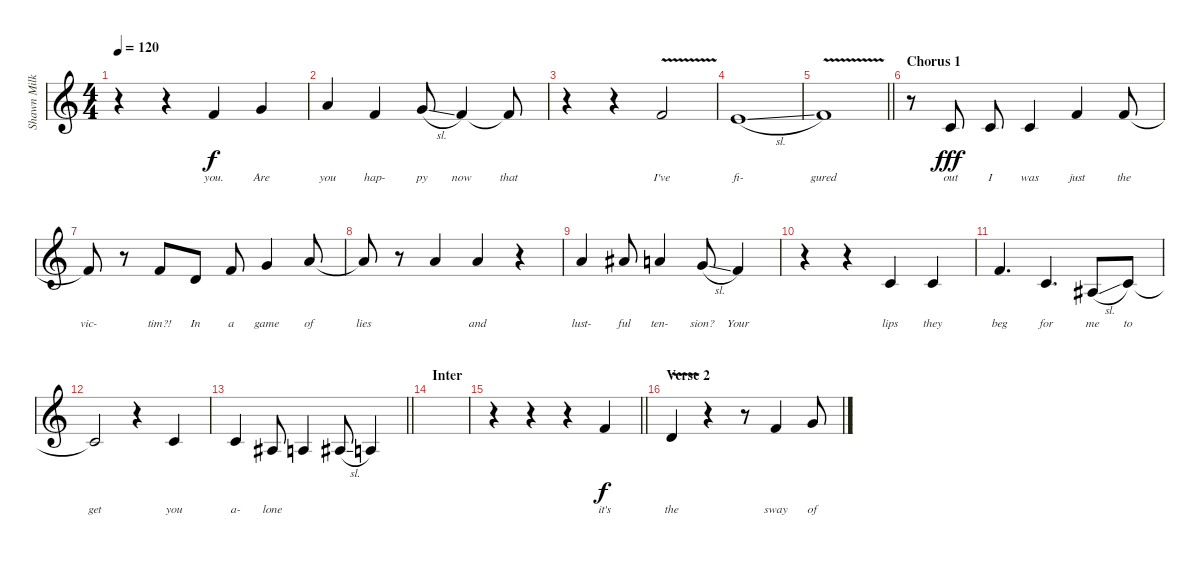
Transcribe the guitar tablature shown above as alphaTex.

\track ("Shawn Milke [Vocals]" "Shawn Milk") {instrument clarinet}
\staff {score}
\tuning (E4 B3 G3 D3 A2 E2) {hide}
\ts (4 4)
\tempo 120
\clef g2
\ks c
r.4{dy f} r.4 1.1.4{lyrics (0 "you.") lyrics (1 "") lyrics (2 "") lyrics (3 "") lyrics (4 "")} 3.1.4{lyrics (0 "Are") lyrics (1 "") lyrics (2 "") lyrics (3 "") lyrics (4 "")} |
5.1.4{lyrics (0 "you") lyrics (1 "") lyrics (2 "") lyrics (3 "") lyrics (4 "")} 1.1.4{lyrics (0 "hap-") lyrics (1 "") lyrics (2 "") lyrics (3 "") lyrics (4 "")} 3.1{sl}.8{lyrics (0 "py") lyrics (1 "") lyrics (2 "") lyrics (3 "") lyrics (4 "")} 1.1.4{lyrics (0 "now") lyrics (1 "") lyrics (2 "") lyrics (3 "") lyrics (4 "")} 1.1{t}.8{lyrics (0 "that") lyrics (1 "") lyrics (2 "") lyrics (3 "") lyrics (4 "")} |
r.4 r.4 1.1{v}.2{lyrics (0 "I've") lyrics (1 "") lyrics (2 "") lyrics (3 "") lyrics (4 "")} |
0.1{sl}.1{lyrics (0 "fi-") lyrics (1 "") lyrics (2 "") lyrics (3 "") lyrics (4 "")} |
\barLineRight lightlight
1.1{v}.1{lyrics (0 "gured") lyrics (1 "") lyrics (2 "") lyrics (3 "") lyrics (4 "")} |
\section ("" "Chorus 1")
r.8 1.2.8{lyrics (0 "out") lyrics (1 "") lyrics (2 "") lyrics (3 "") lyrics (4 "") dy fff} 1.2.8{lyrics (0 "I") lyrics (1 "") lyrics (2 "") lyrics (3 "") lyrics (4 "")} 1.2.4{lyrics (0 "was") lyrics (1 "") lyrics (2 "") lyrics (3 "") lyrics (4 "")} 1.1.4{lyrics (0 "just") lyrics (1 "") lyrics (2 "") lyrics (3 "") lyrics (4 "")} 1.1.8{lyrics (0 "the") lyrics (1 "") lyrics (2 "") lyrics (3 "") lyrics (4 "")} |
1.1{t}.8{lyrics (0 "vic-") lyrics (1 "") lyrics (2 "") lyrics (3 "") lyrics (4 "")} r.8 1.1.8{lyrics (0 "tim?!") lyrics (1 "") lyrics (2 "") lyrics (3 "") lyrics (4 "")} 3.2.8{lyrics (0 "In") lyrics (1 "") lyrics (2 "") lyrics (3 "") lyrics (4 "")} 1.1.8{lyrics (0 "a") lyrics (1 "") lyrics (2 "") lyrics (3 "") lyrics (4 "")} 3.1.4{lyrics (0 "game") lyrics (1 "") lyrics (2 "") lyrics (3 "") lyrics (4 "")} 5.1.8{lyrics (0 "of") lyrics (1 "") lyrics (2 "") lyrics (3 "") lyrics (4 "")} |
5.1{t}.8{lyrics (0 "lies") lyrics (1 "") lyrics (2 "") lyrics (3 "") lyrics (4 "")} r.8 5.1.4{lyrics (0 "") lyrics (1 "") lyrics (2 "") lyrics (3 "") lyrics (4 "")} 5.1.4{lyrics (0 "and") lyrics (1 "") lyrics (2 "") lyrics (3 "") lyrics (4 "")} r.4 |
5.1.4{lyrics (0 "lust-") lyrics (1 "") lyrics (2 "") lyrics (3 "") lyrics (4 "")} 6.1.8{lyrics (0 "ful") lyrics (1 "") lyrics (2 "") lyrics (3 "") lyrics (4 "")} 5.1.4{lyrics (0 "ten-") lyrics (1 "") lyrics (2 "") lyrics (3 "") lyrics (4 "")} 3.1{sl}.8{lyrics (0 "sion?") lyrics (1 "") lyrics (2 "") lyrics (3 "") lyrics (4 "")} 1.1.4{lyrics (0 "Your") lyrics (1 "") lyrics (2 "") lyrics (3 "") lyrics (4 "")} |
r.4 r.4 1.2.4{lyrics (0 "lips") lyrics (1 "") lyrics (2 "") lyrics (3 "") lyrics (4 "")} 1.2.4{lyrics (0 "they") lyrics (1 "") lyrics (2 "") lyrics (3 "") lyrics (4 "")} |
1.1.4{d lyrics (0 "beg") lyrics (1 "") lyrics (2 "") lyrics (3 "") lyrics (4 "")} 1.2.4{d lyrics (0 "for") lyrics (1 "") lyrics (2 "") lyrics (3 "") lyrics (4 "")} 3.3{sl}.8{lyrics (0 "me") lyrics (1 "") lyrics (2 "") lyrics (3 "") lyrics (4 "")} 5.3.8{lyrics (0 "to") lyrics (1 "") lyrics (2 "") lyrics (3 "") lyrics (4 "")} |
5.3{t}.2{lyrics (0 "get") lyrics (1 "") lyrics (2 "") lyrics (3 "") lyrics (4 "")} r.4 1.2.4{lyrics (0 "you") lyrics (1 "") lyrics (2 "") lyrics (3 "") lyrics (4 "")} |
\barLineRight lightlight
1.2.4{lyrics (0 "a-") lyrics (1 "") lyrics (2 "") lyrics (3 "") lyrics (4 "")} 3.3.8{lyrics (0 "lone") lyrics (1 "") lyrics (2 "") lyrics (3 "") lyrics (4 "")} 2.3.4{lyrics (0 "") lyrics (1 "") lyrics (2 "") lyrics (3 "") lyrics (4 "")} 3.3{sl}.8{lyrics (0 "") lyrics (1 "") lyrics (2 "") lyrics (3 "") lyrics (4 "")} 2.3.4{lyrics (0 "") lyrics (1 "") lyrics (2 "") lyrics (3 "") lyrics (4 "")} |
\section ("" "Inter")
|
\barLineRight lightlight
r.4 r.4 r.4 1.1.4{lyrics (0 "it's") lyrics (1 "") lyrics (2 "") lyrics (3 "") lyrics (4 "") dy f} |
\section ("" "Verse 2")
3.2{v}.4{lyrics (0 "the") lyrics (1 "") lyrics (2 "") lyrics (3 "") lyrics (4 "")} r.4 r.8 1.1.4{lyrics (0 "sway") lyrics (1 "") lyrics (2 "") lyrics (3 "") lyrics (4 "")} 3.1.8{lyrics (0 "of") lyrics (1 "") lyrics (2 "") lyrics (3 "") lyrics (4 "")}
